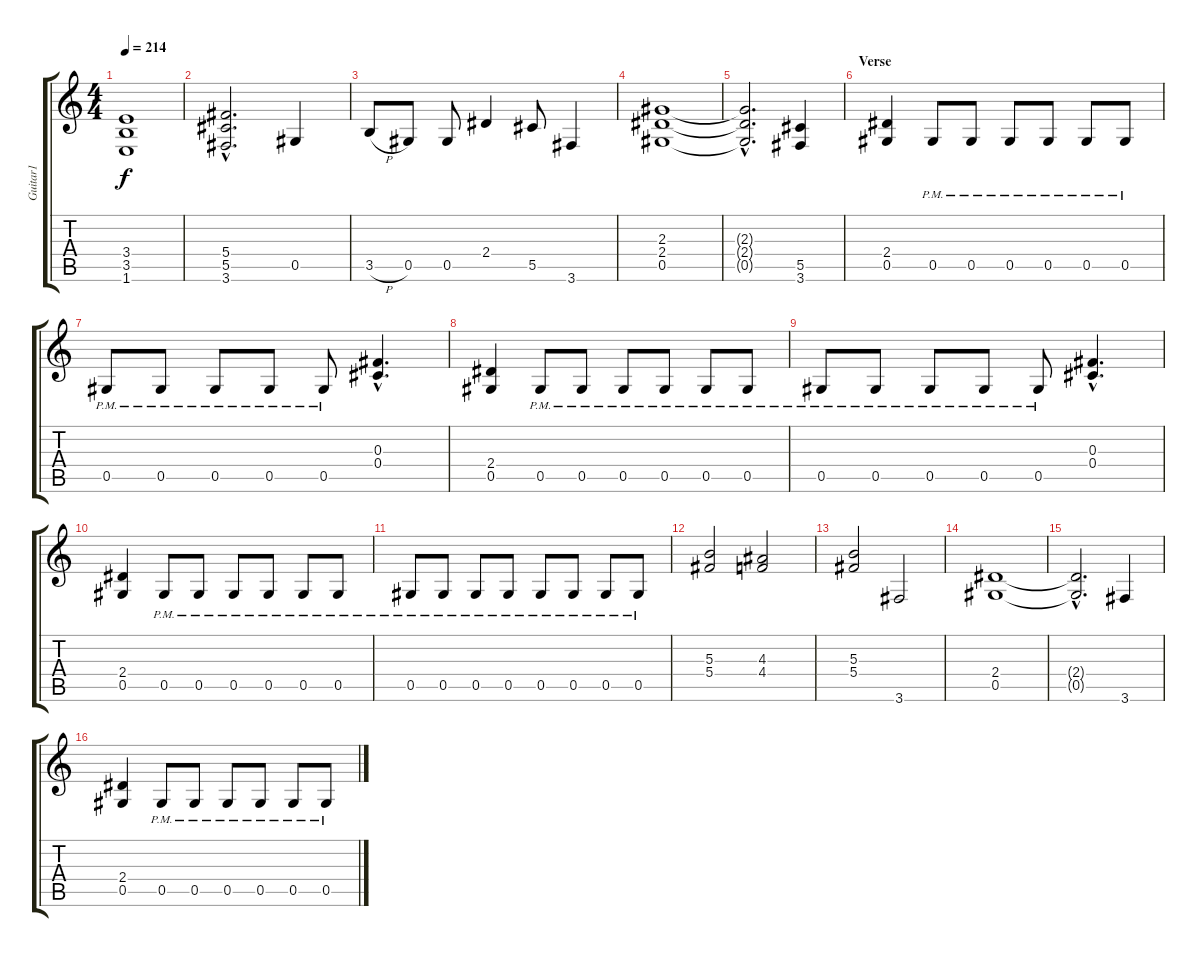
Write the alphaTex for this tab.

\track ("Guitar1" "Guitar1") {instrument distortionguitar}
\staff {score tabs}
\tuning (Eb4 Bb3 Gb3 Db3 Ab2 Eb2) {hide}
\ts (4 4)
\tempo 214
\clef g2
\ks c
(3.4{t} 3.5{t} 1.6{t}).1{dy f} |
(5.4{hac} 5.5{hac} 3.6{hac}).2{d} 0.5.4 |
3.5{h}.8 0.5.8 0.5.8 2.4.4 5.5.8 3.6.4 |
(2.3 2.4 0.5).1 |
(2.3{hac t} 2.4{hac t} 0.5{hac t}).2{d} (5.5 3.6).4 |
\section ("" "Verse")
(2.4 0.5).4 0.5{pm}.8 0.5{pm}.8 0.5{pm}.8 0.5{pm}.8 0.5{pm}.8 0.5{pm}.8 |
0.5{pm}.8 0.5{pm}.8 0.5{pm}.8 0.5{pm}.8 0.5{pm}.8 (0.3{hac} 0.4{hac}).4{d} |
(2.4 0.5).4 0.5{pm}.8 0.5{pm}.8 0.5{pm}.8 0.5{pm}.8 0.5{pm}.8 0.5{pm}.8 |
0.5{pm}.8 0.5{pm}.8 0.5{pm}.8 0.5{pm}.8 0.5{pm}.8 (0.3{hac} 0.4{hac}).4{d} |
(2.4 0.5).4 0.5{pm}.8 0.5{pm}.8 0.5{pm}.8 0.5{pm}.8 0.5{pm}.8 0.5{pm}.8 |
0.5{pm}.8 0.5{pm}.8 0.5{pm}.8 0.5{pm}.8 0.5{pm}.8 0.5{pm}.8 0.5{pm}.8 0.5{pm}.8 |
(5.3 5.4).2 (4.3 4.4).2 |
(5.3 5.4).2 3.6.2 |
(2.4 0.5).1 |
(2.4{hac t} 0.5{hac t}).2{d} 3.6.4 |
(2.4 0.5).4 0.5{pm}.8 0.5{pm}.8 0.5{pm}.8 0.5{pm}.8 0.5{pm}.8 0.5{pm}.8
